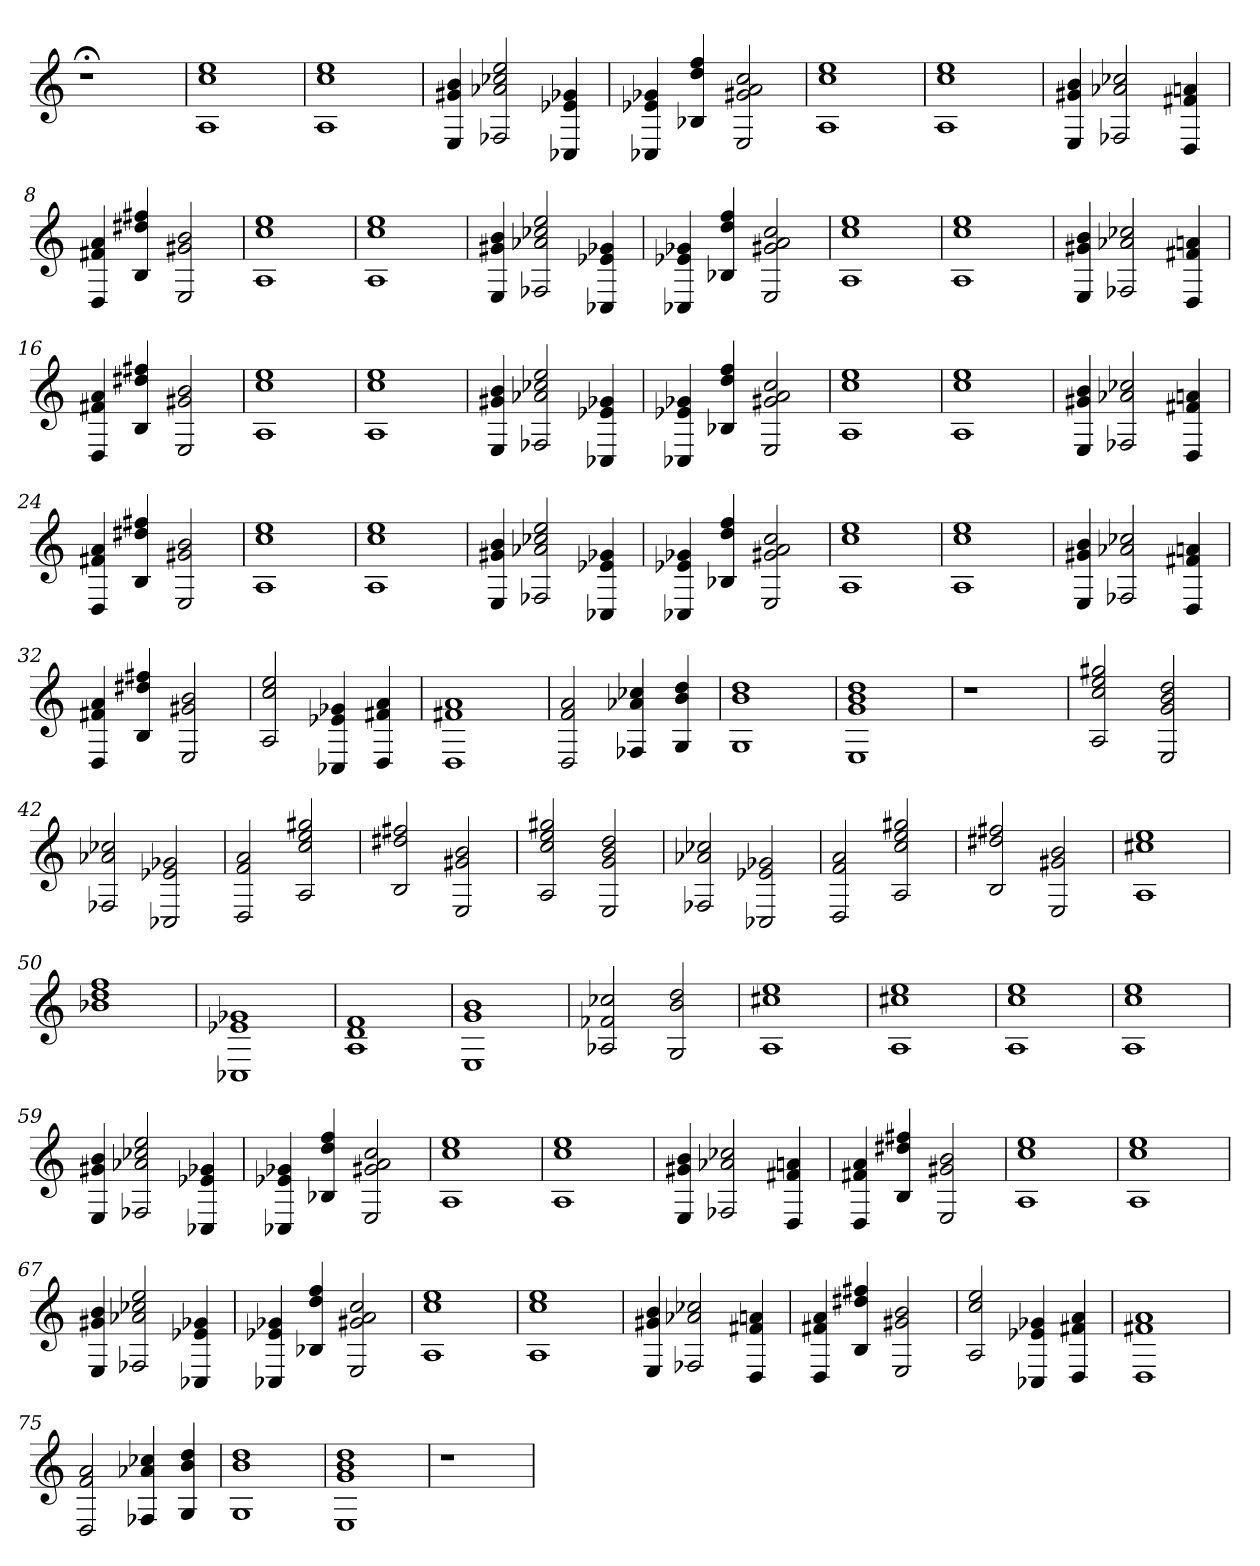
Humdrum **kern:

**kern
*part1
*staff1
=
1r;<
=1
1A 1cc 1ee
=2
1A 1cc 1ee
=3
4E 4g#X 4b
2F-X 2a-X 2cc-X 2ee
4C-X 4e-X 4g-X
=4
4C-X 4e-X 4g-X
4B-X 4dd 4ff
2E 2g#X 2a 2cc
=5
1A 1cc 1ee
=6
1A 1cc 1ee
=7
4E 4g#X 4b
2F-X 2a-X 2cc-X
4D 4f#X 4an
=8
4D 4f#X 4a
4B 4dd#X 4ff#X
2E 2g#X 2b
=9
1A 1cc 1ee
=10
1A 1cc 1ee
=11
4E 4g#X 4b
2F-X 2a-X 2cc-X 2ee
4C-X 4e-X 4g-X
=12
4C-X 4e-X 4g-X
4B-X 4dd 4ff
2E 2g#X 2a 2cc
=13
1A 1cc 1ee
=14
1A 1cc 1ee
=15
4E 4g#X 4b
2F-X 2a-X 2cc-X
4D 4f#X 4an
=16
4D 4f#X 4a
4B 4dd#X 4ff#X
2E 2g#X 2b
=17
1A 1cc 1ee
=18
1A 1cc 1ee
=19
4E 4g#X 4b
2F-X 2a-X 2cc-X 2ee
4C-X 4e-X 4g-X
=20
4C-X 4e-X 4g-X
4B-X 4dd 4ff
2E 2g#X 2a 2cc
=21
1A 1cc 1ee
=22
1A 1cc 1ee
=23
4E 4g#X 4b
2F-X 2a-X 2cc-X
4D 4f#X 4an
=24
4D 4f#X 4a
4B 4dd#X 4ff#X
2E 2g#X 2b
=25
1A 1cc 1ee
=26
1A 1cc 1ee
=27
4E 4g#X 4b
2F-X 2a-X 2cc-X 2ee
4C-X 4e-X 4g-X
=28
4C-X 4e-X 4g-X
4B-X 4dd 4ff
2E 2g#X 2a 2cc
=29
1A 1cc 1ee
=30
1A 1cc 1ee
=31
4E 4g#X 4b
2F-X 2a-X 2cc-X
4D 4f#X 4an
=32
4D 4f#X 4a
4B 4dd#X 4ff#X
2E 2g#X 2b
=33
2A 2cc 2ee
4C-X 4e-X 4g-X
4D 4f#X 4a
=34
1D 1f#X 1a
=35
2D 2f 2a
4F-X 4a-X 4cc-X
4G 4b 4dd
=36
1G 1b 1dd
=37
1E 1g 1b 1dd
=38
1r
=39
1r
=40
1r
=41
2A 2cc 2ee 2gg#X
2E 2g 2b 2dd
=42
2F-X 2a-X 2cc-X
2C-X 2e-X 2g-X
=43
2D 2f 2a
2A 2cc 2ee 2gg#X
=44
2B 2dd#X 2ff#X
2E 2g#X 2b
=45
2A 2cc 2ee 2gg#X
2E 2g 2b 2dd
=46
2F-X 2a-X 2cc-X
2C-X 2e-X 2g-X
=47
2D 2f 2a
2A 2cc 2ee 2gg#X
=48
2B 2dd#X 2ff#X
2E 2g#X 2b
=49
1A 1cc#X 1ee
=50
1b-X 1dd 1ff
=51
1C-X 1e-X 1g-X
=52
1A 1d 1f
=53
1E 1g 1b
=54
2A-X 2f-X 2cc-X
2G 2b 2dd
=55
1A 1cc#X 1ee
=56
1A 1cc#X 1ee
=57
1A 1cc 1ee
=58
1A 1cc 1ee
=59
4E 4g#X 4b
2F-X 2a-X 2cc-X 2ee
4C-X 4e-X 4g-X
=60
4C-X 4e-X 4g-X
4B-X 4dd 4ff
2E 2g#X 2a 2cc
=61
1A 1cc 1ee
=62
1A 1cc 1ee
=63
4E 4g#X 4b
2F-X 2a-X 2cc-X
4D 4f#X 4an
=64
4D 4f#X 4a
4B 4dd#X 4ff#X
2E 2g#X 2b
=65
1A 1cc 1ee
=66
1A 1cc 1ee
=67
4E 4g#X 4b
2F-X 2a-X 2cc-X 2ee
4C-X 4e-X 4g-X
=68
4C-X 4e-X 4g-X
4B-X 4dd 4ff
2E 2g#X 2a 2cc
=69
1A 1cc 1ee
=70
1A 1cc 1ee
=71
4E 4g#X 4b
2F-X 2a-X 2cc-X
4D 4f#X 4an
=72
4D 4f#X 4a
4B 4dd#X 4ff#X
2E 2g#X 2b
=73
2A 2cc 2ee
4C-X 4e-X 4g-X
4D 4f#X 4a
=74
1D 1f#X 1a
=75
2D 2f 2a
4F-X 4a-X 4cc-X
4G 4b 4dd
=76
1G 1b 1dd
=77
1E 1g 1b 1dd
=78
1r
=79
1r
=
*-
